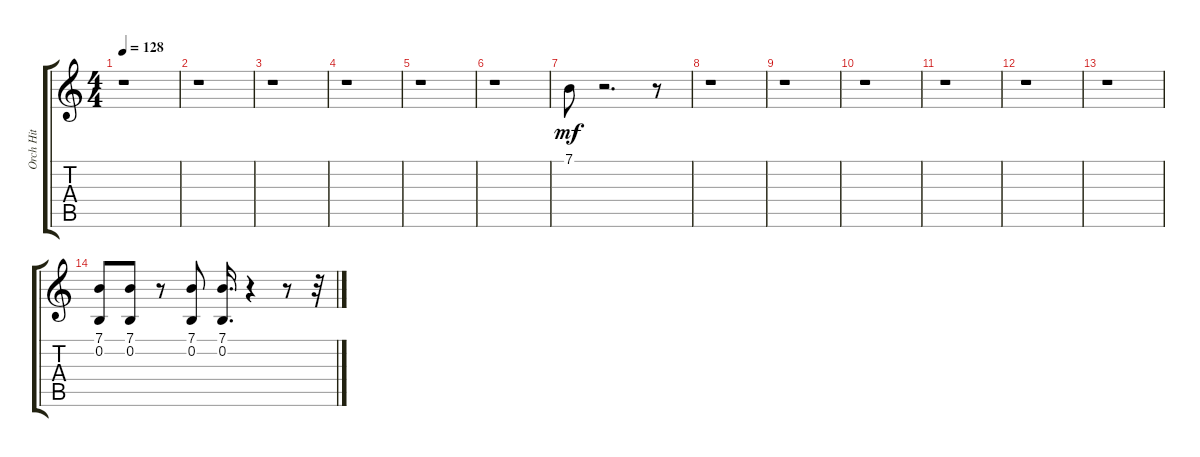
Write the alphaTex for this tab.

\track ("Orch Hit" "Orch Hit") {instrument orchestrahit}
\staff {score tabs}
\tuning (E4 B3 G3 D3 A2 E2) {hide}
\ts (4 4)
\tempo 128
\clef g2
\ks c
r.1{dy f} |
r.1 |
r.1 |
r.1 |
r.1 |
r.1 |
7.1.8{dy mf} r.2{d} r.8 |
r.1 |
r.1 |
r.1 |
r.1 |
r.1 |
r.1 |
(7.1 0.2).8 (7.1 0.2).8 r.8 (7.1 0.2).8 (7.1 0.2).16{d} r.4 r.8 r.32
